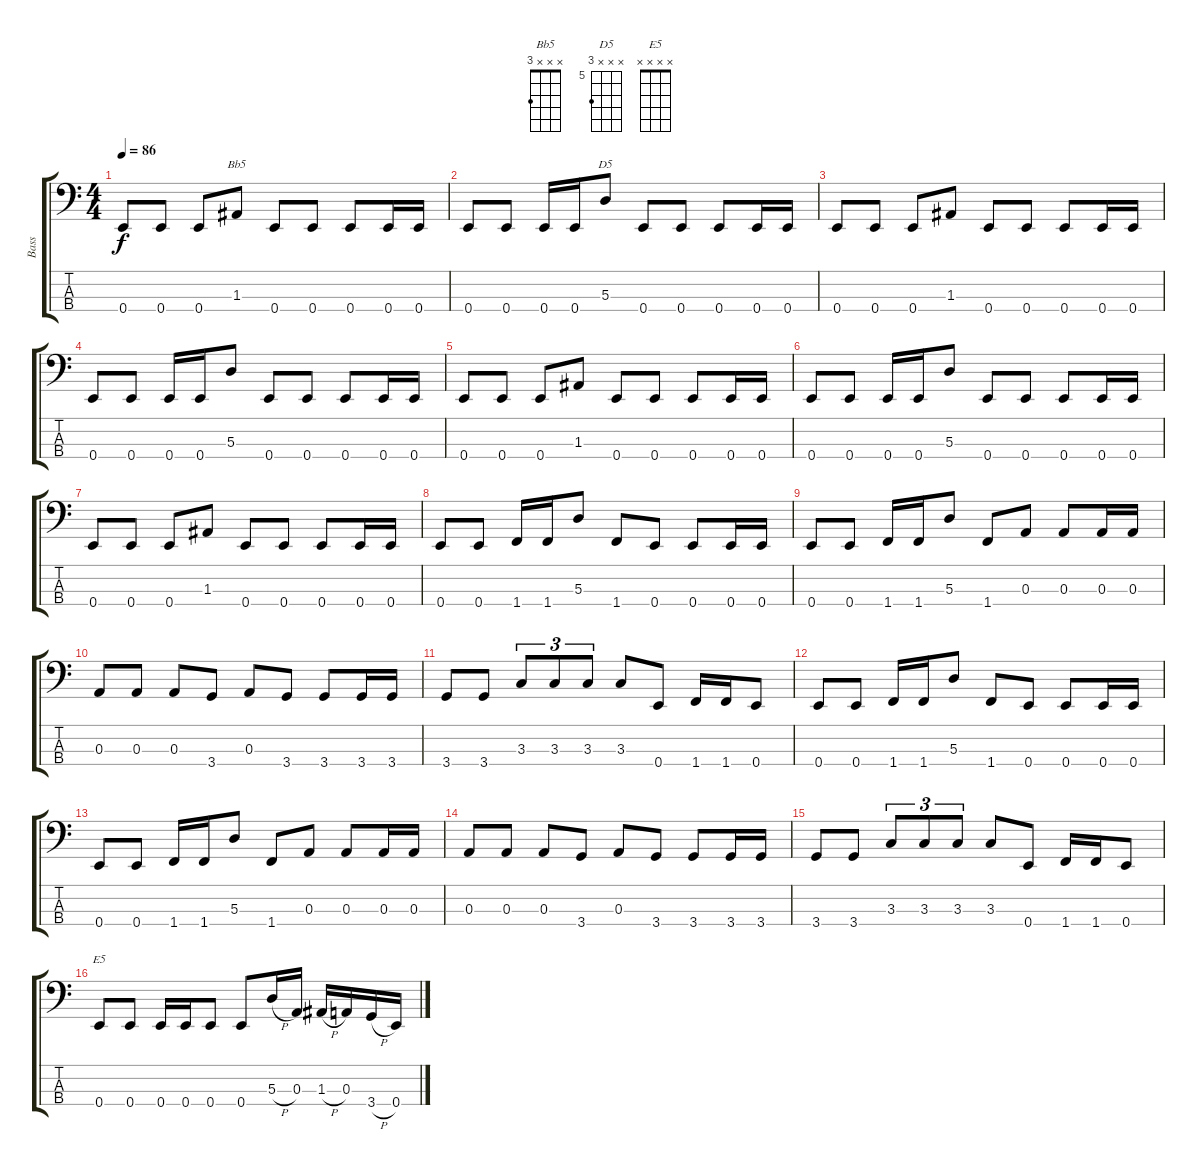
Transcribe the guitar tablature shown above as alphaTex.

\track ("Bass" "Bass") {instrument electricbassfinger}
\staff {score tabs}
\tuning (G2 D2 A1 E1) {hide}
\chord ("Bb5" x x x 3)
\chord ("D5" x x x 7) {firstfret 5}
\chord ("E5" x x x x)
\ts (4 4)
\tempo 86
\clef f4
\ks c
0.4.8{dy f} 0.4.8 0.4.8 1.3.8{ch "Bb5"} 0.4.8 0.4.8 0.4.8 0.4.16 0.4.16 |
0.4.8 0.4.8 0.4.16 0.4.16 5.3.8{ch "D5"} 0.4.8 0.4.8 0.4.8 0.4.16 0.4.16 |
0.4.8 0.4.8 0.4.8 1.3.8 0.4.8 0.4.8 0.4.8 0.4.16 0.4.16 |
0.4.8 0.4.8 0.4.16 0.4.16 5.3.8 0.4.8 0.4.8 0.4.8 0.4.16 0.4.16 |
0.4.8 0.4.8 0.4.8 1.3.8 0.4.8 0.4.8 0.4.8 0.4.16 0.4.16 |
0.4.8 0.4.8 0.4.16 0.4.16 5.3.8 0.4.8 0.4.8 0.4.8 0.4.16 0.4.16 |
0.4.8 0.4.8 0.4.8 1.3.8 0.4.8 0.4.8 0.4.8 0.4.16 0.4.16 |
0.4.8 0.4.8 1.4.16 1.4.16 5.3.8 1.4.8 0.4.8 0.4.8 0.4.16 0.4.16 |
0.4.8 0.4.8 1.4.16 1.4.16 5.3.8 1.4.8 0.3.8 0.3.8 0.3.16 0.3.16 |
0.3.8 0.3.8 0.3.8 3.4.8 0.3.8 3.4.8 3.4.8 3.4.16 3.4.16 |
3.4.8 3.4.8 3.3.8{tu (3 2)} 3.3.8{tu (3 2)} 3.3.8{tu (3 2)} 3.3.8 0.4.8 1.4.16 1.4.16 0.4.8 |
0.4.8 0.4.8 1.4.16 1.4.16 5.3.8 1.4.8 0.4.8 0.4.8 0.4.16 0.4.16 |
0.4.8 0.4.8 1.4.16 1.4.16 5.3.8 1.4.8 0.3.8 0.3.8 0.3.16 0.3.16 |
0.3.8 0.3.8 0.3.8 3.4.8 0.3.8 3.4.8 3.4.8 3.4.16 3.4.16 |
3.4.8 3.4.8 3.3.8{tu (3 2)} 3.3.8{tu (3 2)} 3.3.8{tu (3 2)} 3.3.8 0.4.8 1.4.16 1.4.16 0.4.8 |
0.4.8{ch "E5"} 0.4.8 0.4.16 0.4.16 0.4.8 0.4.8 5.3{h}.16 0.3.16 1.3{h}.16 0.3.16 3.4{h}.16 0.4.16
